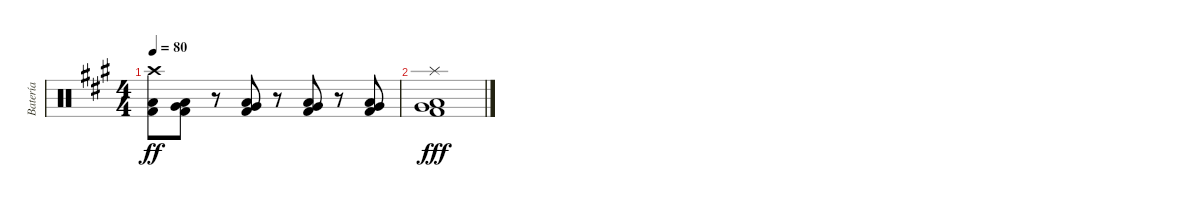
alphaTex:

\track ("Batería" "Batería") {instrument percussion}
\staff {score}
\articulation defaults
\ts (4 4)
\tempo 80
\clef neutral
\ks f#minor
("Crash high (hit)" "Low Floor Tom (hit)" "Kick (hit) 2").8{dy ff} ("Very Low Tom (hit)" "Low Floor Tom (hit)" "Kick (hit) 2").8 r.8 ("Very Low Tom (hit)" "Low Floor Tom (hit)" "Kick (hit) 2").8 r.8 ("Very Low Tom (hit)" "Low Floor Tom (hit)" "Kick (hit) 2").8 r.8 ("Very Low Tom (hit)" "Low Floor Tom (hit)" "Kick (hit) 2").8 |
("Splash (hit)" "Very Low Tom (hit)" "Low Floor Tom (hit)" "Kick (hit) 2").1{dy fff}
